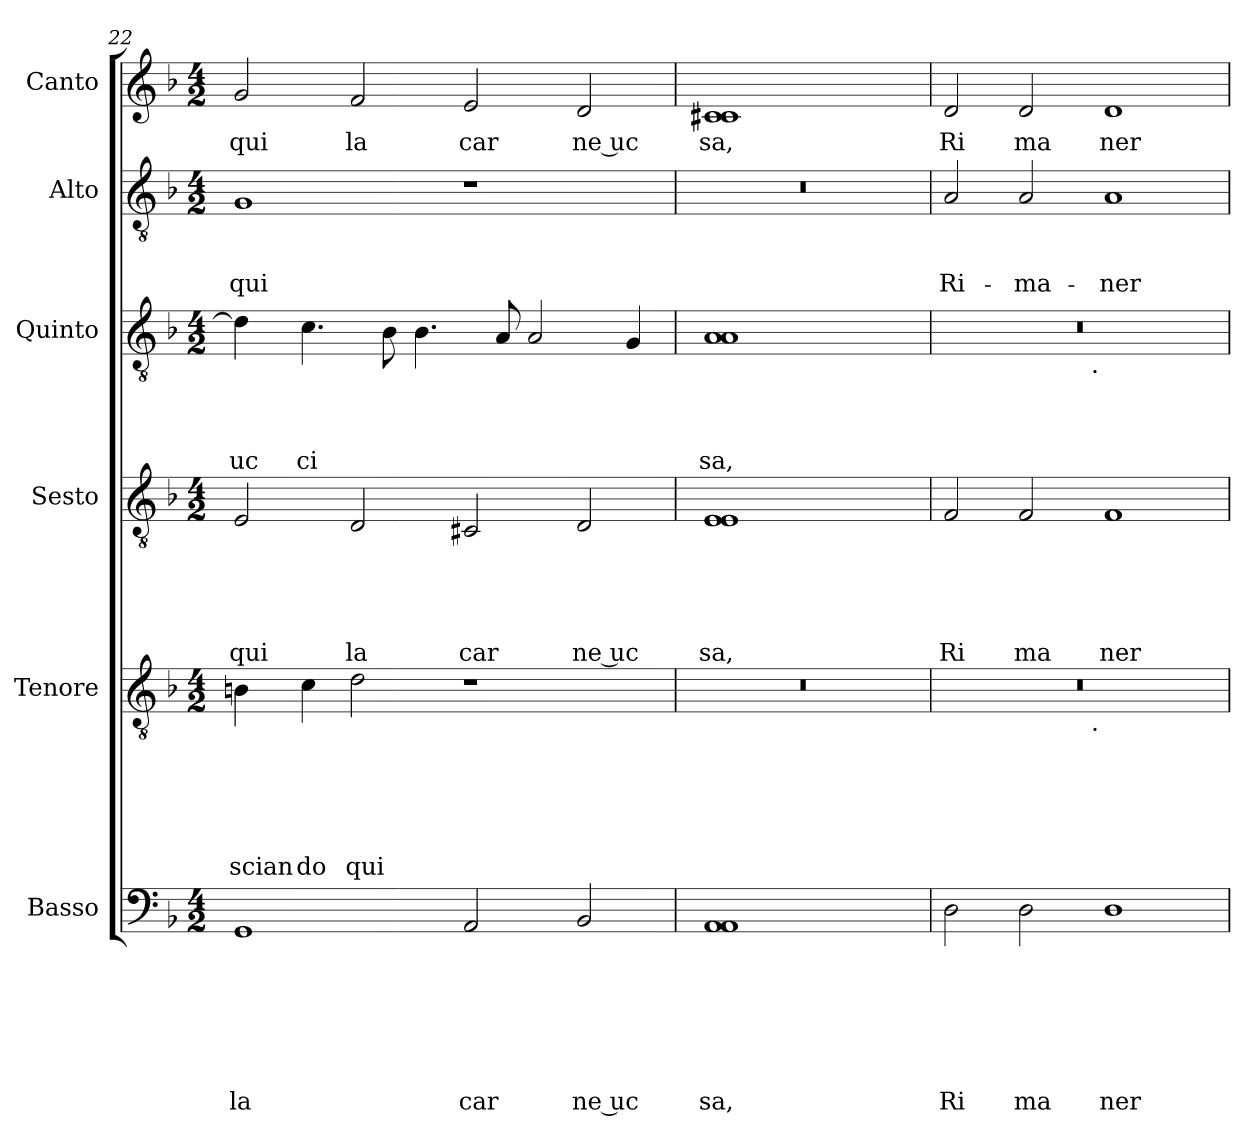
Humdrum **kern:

**kern	**text	**text	**text	**text	**text	**text	**text	**kern	**text	**text	**text	**text	**text	**text	**kern	**text	**text	**text	**text	**text	**kern	**text	**text	**text	**text	**kern	**text	**text	**text	**kern	**text
*part6	*part6	*part6	*part6	*part6	*part6	*part6	*part6	*part5	*part5	*part5	*part5	*part5	*part5	*part5	*part4	*part4	*part4	*part4	*part4	*part4	*part3	*part3	*part3	*part3	*part3	*part2	*part2	*part2	*part2	*part1	*part1
*staff6	*staff6	*staff6	*staff6	*staff6	*staff6	*staff6	*staff6	*staff5	*staff5	*staff5	*staff5	*staff5	*staff5	*staff5	*staff4	*staff4	*staff4	*staff4	*staff4	*staff4	*staff3	*staff3	*staff3	*staff3	*staff3	*staff2	*staff2	*staff2	*staff2	*staff1	*staff1
*I"Basso	*	*	*	*	*	*	*	*I"Tenore	*	*	*	*	*	*	*I"Sesto	*	*	*	*	*	*I"Quinto	*	*	*	*	*I"Alto	*	*	*	*I"Canto	*
*clefF4	*	*	*	*	*	*	*	*clefGv2	*	*	*	*	*	*	*clefGv2	*	*	*	*	*	*clefGv2	*	*	*	*	*clefGv2	*	*	*	*clefG2	*
*k[b-]	*	*	*	*	*	*	*	*k[b-]	*	*	*	*	*	*	*k[b-]	*	*	*	*	*	*k[b-]	*	*	*	*	*k[b-]	*	*	*	*k[b-]	*
*F:	*	*	*	*	*	*	*	*F:	*	*	*	*	*	*	*F:	*	*	*	*	*	*F:	*	*	*	*	*F:	*	*	*	*F:	*
*M4/2	*	*	*	*	*	*	*	*M4/2	*	*	*	*	*	*	*M4/2	*	*	*	*	*	*M4/2	*	*	*	*	*M4/2	*	*	*	*M4/2	*
=22	=22	=22	=22	=22	=22	=22	=22	=22	=22	=22	=22	=22	=22	=22	=22	=22	=22	=22	=22	=22	=22	=22	=22	=22	=22	=22	=22	=22	=22	=22	=22
!	!	!	!	!	!	!	!LO:LY:b	!	!	!	!	!	!	!LO:LY:b	!	!	!	!	!	!LO:LY:b	!	!	!	!	!LO:LY:b	!	!	!	!LO:LY:b	!	!LO:LY:b
1GG	.	.	.	.	.	.	la	4Bn\	.	.	.	.	.	scian	2E/	.	.	.	.	qui	4d\]	.	.	.	uc	1G	.	.	qui	2g/	qui
!	!	!	!	!	!	!	!	!	!	!	!	!	!	!LO:LY:b	!	!	!	!	!	!	!	!	!	!	!LO:LY:b	!	!	!	!	!	!
.	.	.	.	.	.	.	.	4c\	.	.	.	.	.	do	.	.	.	.	.	.	4.c\	.	.	.	ci	.	.	.	.	.	.
!	!	!	!	!	!	!	!	!	!	!	!	!	!	!LO:LY:b	!	!	!	!	!	!LO:LY:b	!	!	!	!	!	!	!	!	!	!	!LO:LY:b
.	.	.	.	.	.	.	.	2d\	.	.	.	.	.	qui	2D/	.	.	.	.	la	.	.	.	.	.	.	.	.	.	2f/	la
.	.	.	.	.	.	.	.	.	.	.	.	.	.	.	.	.	.	.	.	.	8B-\	.	.	.	.	.	.	.	.	.	.
.	.	.	.	.	.	.	.	.	.	.	.	.	.	.	.	.	.	.	.	.	4.B-\	.	.	.	.	.	.	.	.	.	.
!	!	!	!	!	!	!	!LO:LY:b	!	!	!	!	!	!	!	!	!	!	!	!	!LO:LY:b	!	!	!	!	!	!	!	!	!	!	!LO:LY:b
2AA/	.	.	.	.	.	.	car	1r	.	.	.	.	.	.	2C#X/	.	.	.	.	car	.	.	.	.	.	1r	.	.	.	2e/	car
.	.	.	.	.	.	.	.	.	.	.	.	.	.	.	.	.	.	.	.	.	8A/	.	.	.	.	.	.	.	.	.	.
.	.	.	.	.	.	.	.	.	.	.	.	.	.	.	.	.	.	.	.	.	2A/	.	.	.	.	.	.	.	.	.	.
!	!	!	!	!	!	!	!LO:LY:b:rj	!	!	!	!	!	!	!	!	!	!	!	!	!LO:LY:b:rj	!	!	!	!	!	!	!	!	!	!	!LO:LY:b:rj
2BB-/	.	.	.	.	.	.	ne uc	.	.	.	.	.	.	.	2D/	.	.	.	.	ne uc	.	.	.	.	.	.	.	.	.	2d/	ne uc
.	.	.	.	.	.	.	.	.	.	.	.	.	.	.	.	.	.	.	.	.	4G/	.	.	.	.	.	.	.	.	.	.
=23	=23	=23	=23	=23	=23	=23	=23	=23	=23	=23	=23	=23	=23	=23	=23	=23	=23	=23	=23	=23	=23	=23	=23	=23	=23	=23	=23	=23	=23	=23	=23
!	!	!	!	!	!	!	!LO:LY:b	!	!	!	!	!	!	!	!	!	!	!	!	!LO:LY:b	!	!	!	!	!LO:LY:b	!	!	!	!	!	!LO:LY:b
1AA 1AA	.	.	.	.	.	.	sa,	0r	.	.	.	.	.	.	1E 1E	.	.	.	.	sa,	1A 1A	.	.	.	sa,	0r	.	.	.	1c#X 1c#	sa,
1ryy	.	.	.	.	.	.	.	.	.	.	.	.	.	.	1ryy	.	.	.	.	.	1ryy	.	.	.	.	.	.	.	.	1ryy	.
=24	=24	=24	=24	=24	=24	=24	=24	=24	=24	=24	=24	=24	=24	=24	=24	=24	=24	=24	=24	=24	=24	=24	=24	=24	=24	=24	=24	=24	=24	=24	=24
!	!	!	!	!	!	!	!LO:LY:b	!	!	!	!	!	!	!	!	!	!	!	!	!LO:LY:b	!	!	!	!	!	!	!	!	!LO:LY:b	!	!LO:LY:b
*	*	*	*	*	*	*	*	*^	*	*	*	*	*	*	*	*	*	*	*	*	*^	*	*	*	*	*	*	*	*	*	*
2D\	.	.	.	.	.	.	Ri	0r	2ryy	.	.	.	.	.	.	2F/	.	.	.	.	Ri	0r	2ryy	.	.	.	.	2A/	.	.	Ri-	2d/	Ri
!	!	!	!	!	!	!	!LO:LY:b	!	!	!	!	!	!	!	!	!	!	!	!	!	!LO:LY:b	!	!	!	!	!	!	!	!	!	!LO:LY:b	!	!LO:LY:b
2D\	.	.	.	.	.	.	ma	.	4...ryy	.	.	.	.	.	.	2F/	.	.	.	.	ma	.	4...ryy	.	.	.	.	2A/	.	.	-ma-	2d/	ma
!	!	!	!	!	!	!	!	!	!	!	!	!	!	!	!	!	!	!	!	!	!	!	!LO:TX:b:t=.	!	!	!	!	!	!	!	!	!	!
!	!	!	!	!	!	!	!	!	!LO:TX:b:t=.	!	!	!	!	!	!	!	!	!	!	!	!	!	!	!	!	!	!	!	!	!	!	!	!
.	.	.	.	.	.	.	.	.	1ryy	.	.	.	.	.	.	.	.	.	.	.	.	.	1ryy	.	.	.	.	.	.	.	.	.	.
!	!	!	!	!	!	!	!LO:LY:b	!	!	!	!	!	!	!	!	!	!	!	!	!	!LO:LY:b	!	!	!	!	!	!	!	!	!	!LO:LY:b	!	!LO:LY:b
1D	.	.	.	.	.	.	ner	.	.	.	.	.	.	.	.	1F	.	.	.	.	ner	.	.	.	.	.	.	1A	.	.	-ner-	1d	ner
.	.	.	.	.	.	.	.	.	32ryy	.	.	.	.	.	.	.	.	.	.	.	.	.	32ryy	.	.	.	.	.	.	.	.	.	.
*	*	*	*	*	*	*	*	*v	*v	*	*	*	*	*	*	*	*	*	*	*	*	*v	*v	*	*	*	*	*	*	*	*	*	*
=	=	=	=	=	=	=	=	=	=	=	=	=	=	=	=	=	=	=	=	=	=	=	=	=	=	=	=	=	=	=	=
*-	*-	*-	*-	*-	*-	*-	*-	*-	*-	*-	*-	*-	*-	*-	*-	*-	*-	*-	*-	*-	*-	*-	*-	*-	*-	*-	*-	*-	*-	*-	*-
